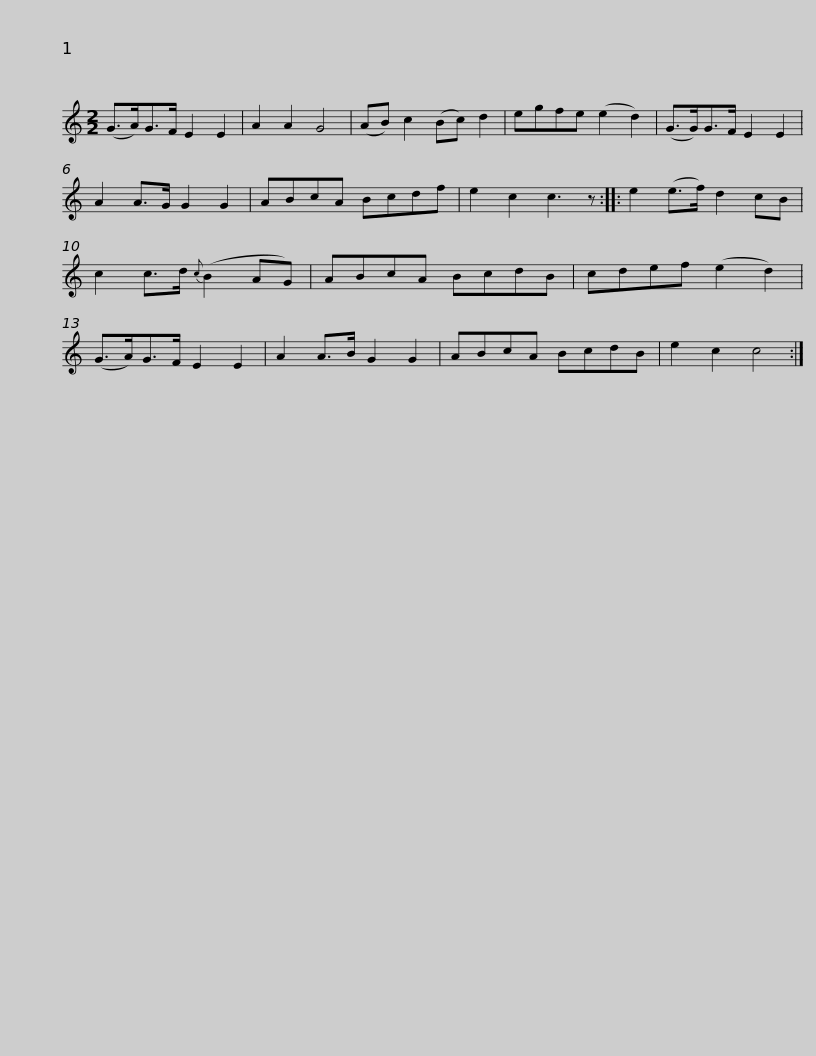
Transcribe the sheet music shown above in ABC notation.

X:1
L:1/8
M:2/2
I:linebreak $
K:C
V:1 treble
V:1
 (G>A)G>F E2 E2 | A2 A2 G4 | (AB) c2 (Bc) d2 | egfe (e2 d2) | (G>G)G>F E2 E2 | %5
 A2 A>G G2 G2 | ABcA Bcdf |$ e2 c2 c3 z :: e2 (e>f) d2 cB | c2 c>d{c} (B2 AG) | %10
 ABcA BcdB | cdef (e2 d2) | (G>A)G>F E2 E2 | A2 A>B G2 G2 |$ ABcA BcdB | %15
 e2 c2 c4 :| %16
